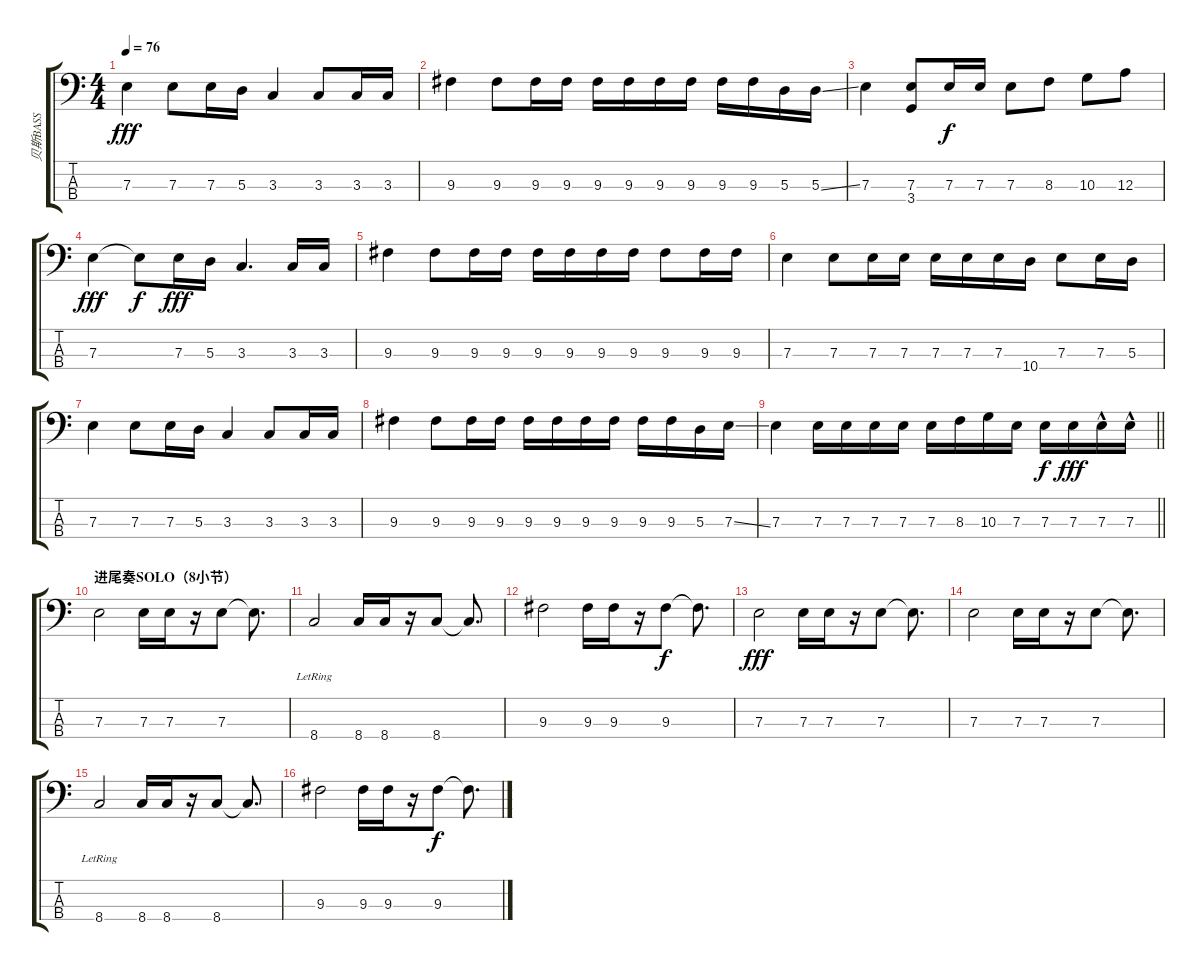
\track ("贝斯BASS" "贝斯BASS") {instrument electricbassfinger}
\staff {score tabs}
\tuning (G2 D2 A1 E1) {hide}
\ts (4 4)
\tempo 76
\clef f4
\ks c
7.3.4{dy fff} 7.3.8 7.3.16 5.3.16 3.3.4 3.3.8 3.3.16 3.3.16 |
9.3.4 9.3.8 9.3.16 9.3.16 9.3.16 9.3.16 9.3.16 9.3.16 9.3.16 9.3.16 5.3.16 5.3{ss}.16 |
7.3.4 (7.3 3.4{t}).8 7.3.16{dy f} 7.3.16 7.3.8 8.3.8 10.3.8 12.3.8 |
7.3.4{dy fff} 7.3{t}.8{dy f} 7.3.16{dy fff} 5.3.16 3.3.4{d} 3.3.16 3.3.16 |
9.3.4 9.3.8 9.3.16 9.3.16 9.3.16 9.3.16 9.3.16 9.3.16 9.3.8 9.3.16 9.3.16 |
7.3.4 7.3.8 7.3.16 7.3.16 7.3.16 7.3.16 7.3.16 10.4.16 7.3.8 7.3.16 5.3.16 |
7.3.4 7.3.8 7.3.16 5.3.16 3.3.4 3.3.8 3.3.16 3.3.16 |
9.3.4 9.3.8 9.3.16 9.3.16 9.3.16 9.3.16 9.3.16 9.3.16 9.3.16 9.3.16 5.3.16 7.3{ss}.16 |
\barLineRight lightlight
7.3.4 7.3.16 7.3.16 7.3.16 7.3.16 7.3.16 8.3.16 10.3.16 7.3.16 7.3.16{dy f} 7.3.16{dy fff} 7.3{hac}.16 7.3{hac}.16 |
\section ("" "进尾奏SOLO（8小节）")
7.3.2 7.3.16 7.3.16 r.16 7.3.8 7.3{t}.8{d} |
8.4{lr}.2 8.4.16 8.4.16 r.16 8.4.8 8.4{t}.8{d} |
9.3.2 9.3.16 9.3.16 r.16 9.3.8{dy f beam Down} 9.3{t}.8{d} |
7.3.2{dy fff} 7.3.16 7.3.16 r.16 7.3.8 7.3{t}.8{d} |
7.3.2 7.3.16 7.3.16 r.16 7.3.8 7.3{t}.8{d} |
8.4{lr}.2 8.4.16 8.4.16 r.16 8.4.8 8.4{t}.8{d} |
9.3.2 9.3.16 9.3.16 r.16 9.3.8{dy f beam Down} 9.3{t}.8{d}
